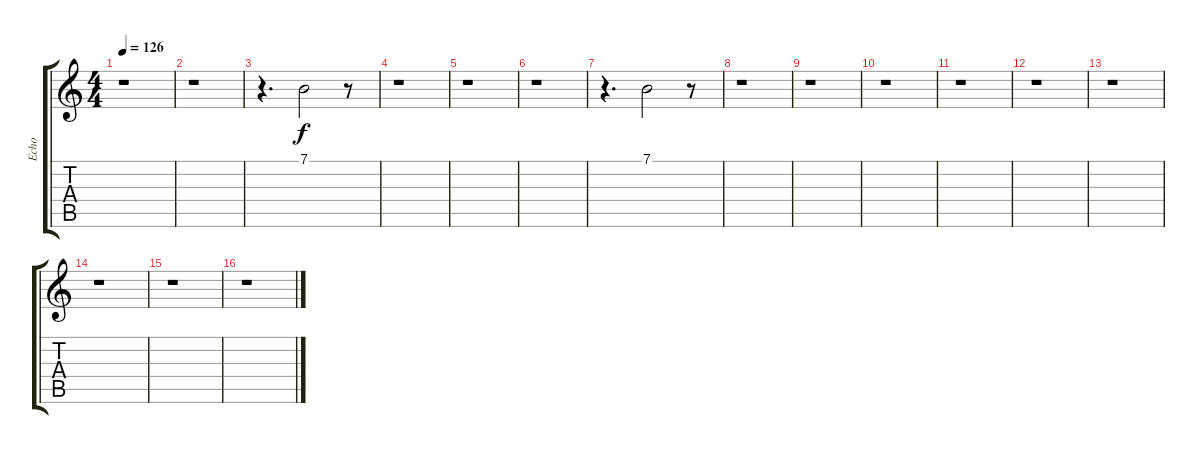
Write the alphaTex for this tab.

\track ("Echo" "Echo") {instrument lead2sawtooth}
\staff {score tabs}
\tuning (E4 B3 G3 D3 A2 E2) {hide}
\ts (4 4)
\tempo 126
\clef g2
\ks c
r.1{dy f} |
r.1 |
r.4{d} 7.1.2 r.8 |
r.1 |
r.1 |
r.1 |
r.4{d} 7.1.2 r.8 |
r.1 |
r.1 |
r.1 |
r.1 |
r.1 |
r.1 |
r.1 |
r.1 |
r.1
